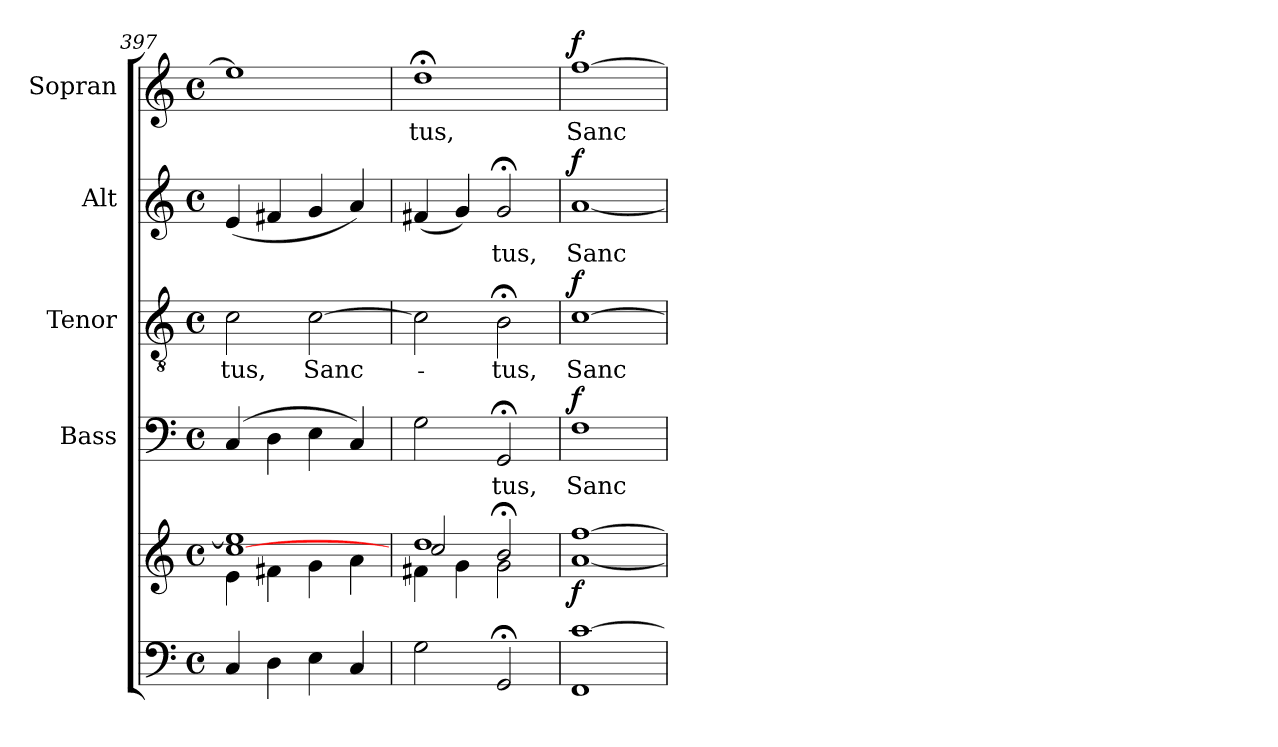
**kern	**kern	**dynam	**kern	**text	**dynam	**kern	**text	**dynam	**kern	**text	**dynam	**kern	**text	**dynam
*part5	*part5	*part5	*part4	*part4	*part4	*part3	*part3	*part3	*part2	*part2	*part2	*part1	*part1	*part1
*staff6	*staff5	*staff5/6	*staff4	*staff4	*staff4	*staff3	*staff3	*staff3	*staff2	*staff2	*staff2	*staff1	*staff1	*staff1
*	*	*	*I"Bass	*	*	*I"Tenor	*	*	*I"Alt	*	*	*I"Sopran	*	*
*	*	*	*I'B.	*	*	*I'T.	*	*	*I'A.	*	*	*I'S.	*	*
*clefF4	*clefG2	*	*clefF4	*	*	*clefGv2	*	*	*clefG2	*	*	*clefG2	*	*
*k[]	*k[]	*	*k[]	*	*	*k[]	*	*	*k[]	*	*	*k[]	*	*
*C:	*C:	*	*C:	*	*	*C:	*	*	*C:	*	*	*C:	*	*
*M4/4	*M4/4	*	*M4/4	*	*	*M4/4	*	*	*M4/4	*	*	*M4/4	*	*
*met(c)	*met(c)	*	*met(c)	*	*	*met(c)	*	*	*met(c)	*	*	*met(c)	*	*
=397	=397	=397	=397	=397	=397	=397	=397	=397	=397	=397	=397	=397	=397	=397
*	*^	*	*	*	*	*	*	*	*	*	*	*	*	*
!	!	!	!	!	!	!	!	!LO:LY:b	!	!	!	!	!	!	!
4C/	[>1cc 1ee]	4e\	.	(4C/	.	.	2c\	-tus,	.	(<4e/	.	.	1ee]	.	.
4D\	.	4f#X\	.	4D\	.	.	.	.	.	4f#X/	.	.	.	.	.
!	!	!	!	!	!	!	!	!LO:LY:b	!	!	!	!	!	!	!
4E\	.	4g\	.	4E\	.	.	[2c\	Sanc-	.	4g/	.	.	.	.	.
4C/	.	4a\	.	4C/)	.	.	.	.	.	4a/)	.	.	.	.	.
!!LO:PB:g=z
=398	=398	=398	=398	=398	=398	=398	=398	=398	=398	=398	=398	=398	=398	=398	=398
*	*	*^	*	*	*	*	*	*	*	*	*	*	*	*	*
!	!	!	!	!	!	!	!	!	!	!	!	!	!	!	!LO:LY:b	!
2G\	1dd	4f#X\	2cc/	.	2G\	.	.	2c\]	.	.	(<4f#X/	.	.	1dd;<	-tus,	.
.	.	4g\	.	.	.	.	.	.	.	.	4g/)	.	.	.	.	.
!	!	!	!	!	!	!LO:LY:b	!	!	!LO:LY:b	!	!	!LO:LY:b	!	!	!	!
2GG;</	.	2g\	2b;</	.	2GG;</	-tus,	.	2B;<\	-tus,	.	2g;</	-tus,	.	.	.	.
=399	=399	=399	=399	=399	=399	=399	=399	=399	=399	=399	=399	=399	=399	=399	=399	=399
*^	*	*	*	*	*	*	*	*	*	*	*	*	*	*	*	*
!	!	!	!	!	!LO:DY:b	!	!LO:LY:b	!LO:DY:a	!	!LO:LY:b	!LO:DY:a	!	!LO:LY:b	!LO:DY:a	!	!LO:LY:b	!LO:DY:a
*	*	*v	*v	*v	*	*	*	*	*	*	*	*	*	*	*	*	*
[>1c	1FF	[1a [1ff	f	1F	Sanc-	f	[1c	Sanc-	f	[1a	Sanc-	f	[1ff	Sanc-	f
*v	*v	*	*	*	*	*	*	*	*	*	*	*	*	*	*
=	=	=	=	=	=	=	=	=	=	=	=	=	=	=
*-	*-	*-	*-	*-	*-	*-	*-	*-	*-	*-	*-	*-	*-	*-
